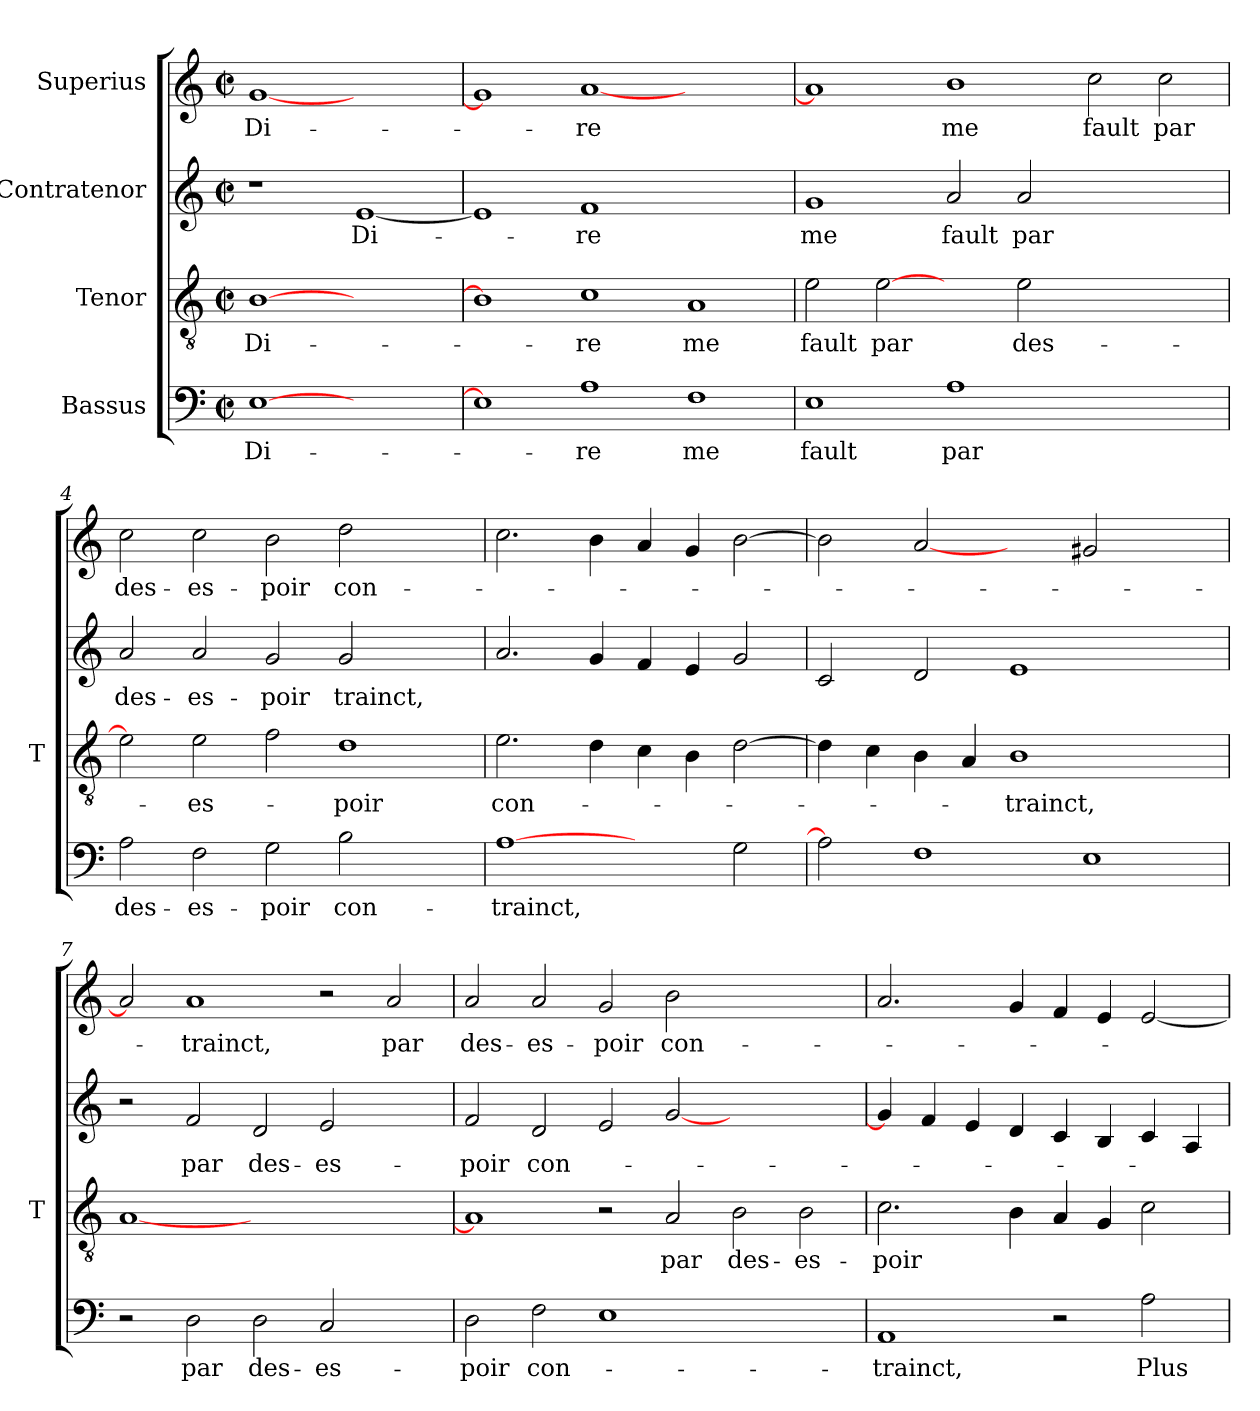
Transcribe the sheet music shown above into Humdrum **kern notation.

**kern	**text	**kern	**text	**kern	**text	**kern	**text
*part4	*part4	*part3	*part3	*part2	*part2	*part1	*part1
*staff4	*staff4	*staff3	*staff3	*staff2	*staff2	*staff1	*staff1
*I"Bassus	*	*I"Tenor	*	*I"Contratenor	*	*I"Superius	*
*	*	*I'T	*	*	*	*	*
*clefF4	*	*clefGv2	*	*clefG2	*	*clefG2	*
*k[]	*	*k[]	*	*k[]	*	*k[]	*
*C:	*	*C:	*	*C:	*	*C:	*
*M2/2	*	*M2/2	*	*M2/2	*	*M2/2	*
*met(c|)	*	*met(c|)	*	*met(c|)	*	*met(c|)	*
=1	=1	=1	=1	=1	=1	=1	=1
[1E	Di-	[1B	Di-	1r	.	[1g	Di-
1ryy	.	1ryy	.	[1e	Di-	1ryy	.
=2	=2	=2	=2	=2	=2	=2	=2
1E]	.	1B]	.	1e]	.	1g]	.
1A	-re	1c	-re	1f	-re	[1a	-re
1F	-me	1A	-me	1ryy	.	1ryy	.
=3	=3	=3	=3	=3	=3	=3	=3
1E	-fault	2e	-fault	1g	-me	1a]	.
.	.	[2e	-par	.	.	.	.
1A	-par	2ryy	.	2a	-fault	1b	-me
.	.	2e	des-	2a	-par	.	.
1ryy	.	1ryy	.	1ryy	.	2cc	-fault
.	.	.	.	.	.	2cc	-par
=4	=4	=4	=4	=4	=4	=4	=4
2A	des-	2e]	.	2a	des-	2cc	des-
2F	es-	2e	es-	2a	es-	2cc	es-
2G	-poir	2f	.	2g	-poir	2b	-poir
2B	con-	1d	-poir	2g	-trainct,	2dd	con-
2ryy	.	.	.	2ryy	.	2ryy	.
=5	=5	=5	=5	=5	=5	=5	=5
[1A	-trainct,	2.e	con-	2.a	.	2.cc	.
.	.	4d	.	4g	.	4b	.
2ryy	.	4c	.	4f	.	4a	.
.	.	4B	.	4e	.	4g	.
2G	.	[2d	.	2g	.	[2b	.
!!LO:LB:g=z
=6	=6	=6	=6	=6	=6	=6	=6
2A]	.	4d]	.	2c	.	2b]	.
.	.	4c	.	.	.	.	.
1F	.	4B	.	2d	.	[2a	.
.	.	4A	.	.	.	.	.
.	.	1B	-trainct,	1e	.	2ryy	.
1E	.	.	.	.	.	2g#X	.
.	.	2ryy	.	2ryy	.	2ryy	.
=7	=7	=7	=7	=7	=7	=7	=7
2r	.	[1A	.	2r	.	2a]	.
2D	-par	.	.	2f	-par	1a	-trainct,
2D	des-	1.ryy	.	2d	des-	.	.
2C	es-	.	.	2e	es-	2r	.
2ryy	.	.	.	2ryy	.	2a	-par
=8	=8	=8	=8	=8	=8	=8	=8
2D	-poir	1A]	.	2f	-poir	2a	des-
2F	con-	.	.	2d	con-	2a	es-
1E	.	2r	.	2e	.	2g	-poir
.	.	2A	-par	[2g	.	2b	con-
1ryy	.	2B	des-	1ryy	.	1ryy	.
.	.	2B	es-	.	.	.	.
=9	=9	=9	=9	=9	=9	=9	=9
1AA	-trainct,	2.c	-poir	4g]	.	2.a	.
.	.	.	.	4f	.	.	.
.	.	.	.	4e	.	.	.
.	.	4B	.	4d	.	4g	.
2r	.	4A	.	4c	.	4f	.
.	.	4G	.	4B	.	4e	.
2A	Plus-	2c	.	4c	.	[2e	.
.	.	.	.	4A	.	.	.
=	=	=	=	=	=	=	=
*-	*-	*-	*-	*-	*-	*-	*-
